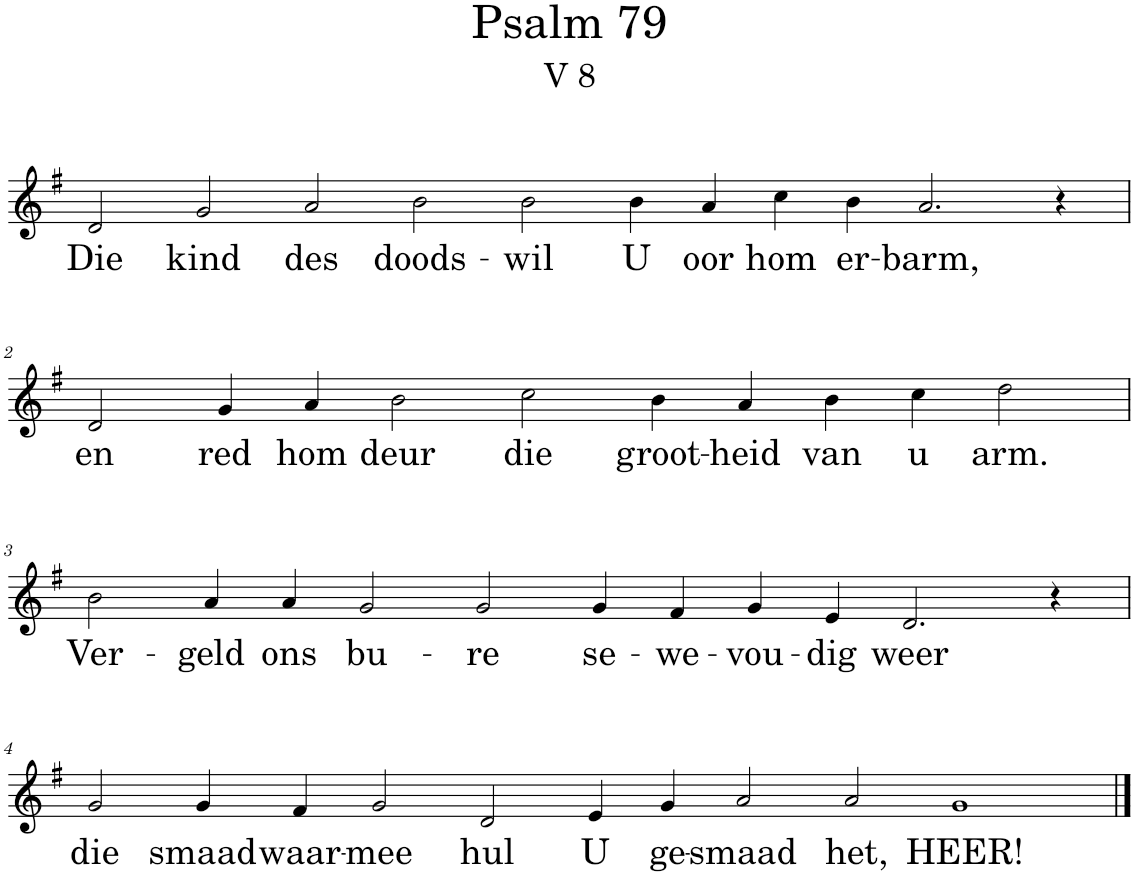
**kern	**text
*part1	*part1
*staff1	*staff1
*I"Pipe Organ	*
*I'Org.	*
*clefG2	*
*k[f#]	*
*M18/4	*
=1	=1
!	!LO:LY:b
2d/	Die
!	!LO:LY:b
2g/	kind
!	!LO:LY:b
2a/	des
!	!LO:LY:b
2b\	doods-
!	!LO:LY:b
2b\	-wil
!	!LO:LY:b
4b\	U
!	!LO:LY:b
4a/	oor
!	!LO:LY:b
4cc\	hom
!	!LO:LY:b
4b\	er-
!	!LO:LY:b
2.a/	-barm,
4r	.
!!LO:LB:g=z
=2	=2
*M14/4	*
!	!LO:LY:b
2d/	en
!	!LO:LY:b
4g/	red
!	!LO:LY:b
4a/	hom
!	!LO:LY:b
2b\	deur
!	!LO:LY:b
2cc\	die
!	!LO:LY:b
4b\	groot-
!	!LO:LY:b
4a/	-heid
!	!LO:LY:b
4b\	van
!	!LO:LY:b
4cc\	u
!	!LO:LY:b
2dd\	arm.
!!LO:LB:g=z
=3	=3
*M16/4	*
!	!LO:LY:b
2b\	Ver-
!	!LO:LY:b
4a/	-geld
!	!LO:LY:b
4a/	ons
!	!LO:LY:b
2g/	bu-
!	!LO:LY:b
2g/	-re
!	!LO:LY:b
4g/	se-
!	!LO:LY:b
4f#/	-we-
!	!LO:LY:b
4g/	-vou-
!	!LO:LY:b
4e/	-dig
!	!LO:LY:b
2.d/	weer
4r	.
!!LO:LB:g=z
=4	=4
*M18/4	*
!	!LO:LY:b
2g/	die
!	!LO:LY:b
4g/	smaad
!	!LO:LY:b
4f#/	waar-
!	!LO:LY:b
2g/	-mee
!	!LO:LY:b
2d/	hul
!	!LO:LY:b
4e/	U
!	!LO:LY:b
4g/	ge-
!	!LO:LY:b
2a/	-smaad
!	!LO:LY:b
2a/	het,
!	!LO:LY:b
1g	HEER!
==	==
*-	*-
